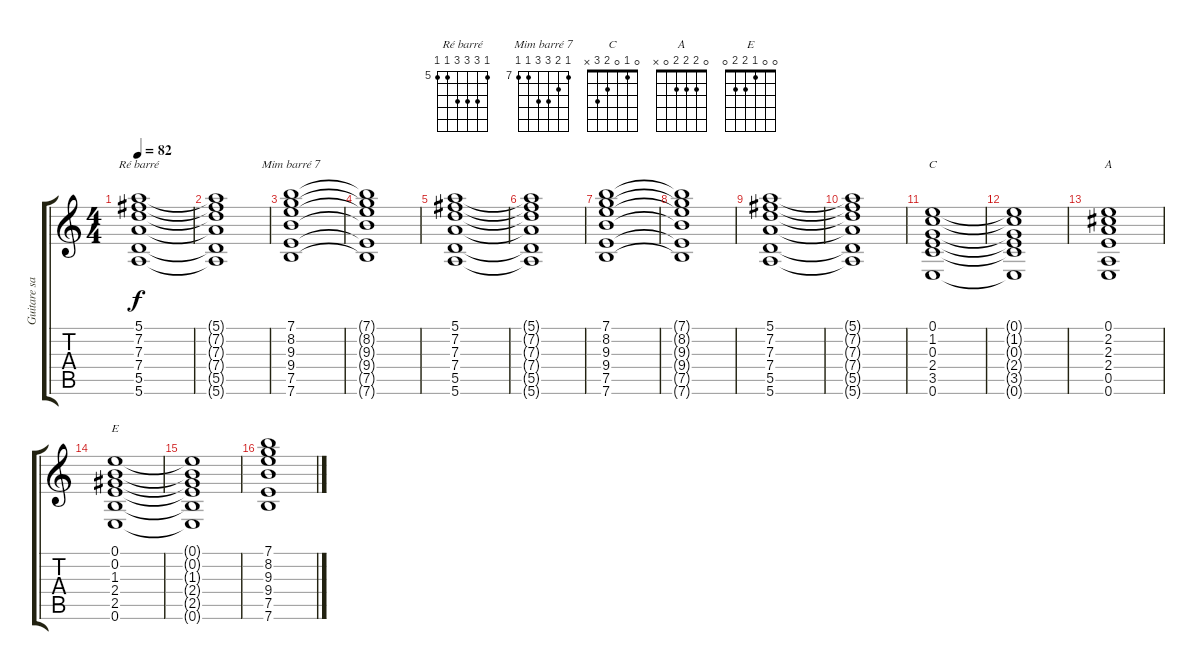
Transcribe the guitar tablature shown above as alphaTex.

\track ("Guitare saturée" "Guitare sa") {instrument distortionguitar}
\staff {score tabs}
\tuning (E4 B3 G3 D3 A2 E2) {hide}
\chord ("Ré barré" 5 7 7 7 5 5) {firstfret 5}
\chord ("Mim barré 7" 7 8 9 9 7 7) {firstfret 7}
\chord ("C" 0 1 0 2 3 x)
\chord ("A" 0 2 2 2 0 x)
\chord ("E" 0 0 1 2 2 0)
\ts (4 4)
\tempo 82
\clef g2
\ks c
(5.1 7.2 7.3 7.4 5.5 5.6).1{ch "Ré barré" dy f} |
(5.1{t} 7.2{t} 7.3{t} 7.4{t} 5.5{t} 5.6{t}).1 |
(7.1 8.2 9.3 9.4 7.5 7.6).1{ch "Mim barré 7"} |
(7.1{t} 8.2{t} 9.3{t} 9.4{t} 7.5{t} 7.6{t}).1 |
(5.1 7.2 7.3 7.4 5.5 5.6).1 |
(5.1{t} 7.2{t} 7.3{t} 7.4{t} 5.5{t} 5.6{t}).1 |
(7.1 8.2 9.3 9.4 7.5 7.6).1 |
(7.1{t} 8.2{t} 9.3{t} 9.4{t} 7.5{t} 7.6{t}).1 |
(5.1 7.2 7.3 7.4 5.5 5.6).1 |
(5.1{t} 7.2{t} 7.3{t} 7.4{t} 5.5{t} 5.6{t}).1 |
(0.1 1.2 0.3 2.4 3.5 0.6).1{ch "C"} |
(0.1{t} 1.2{t} 0.3{t} 2.4{t} 3.5{t} 0.6{t}).1 |
(0.1 2.2 2.3 2.4 0.5 0.6).1{ch "A"} |
(0.1 0.2 1.3 2.4 2.5 0.6).1{ch "E"} |
(0.1{t} 0.2{t} 1.3{t} 2.4{t} 2.5{t} 0.6{t}).1 |
(7.1 8.2 9.3 9.4 7.5 7.6).1
